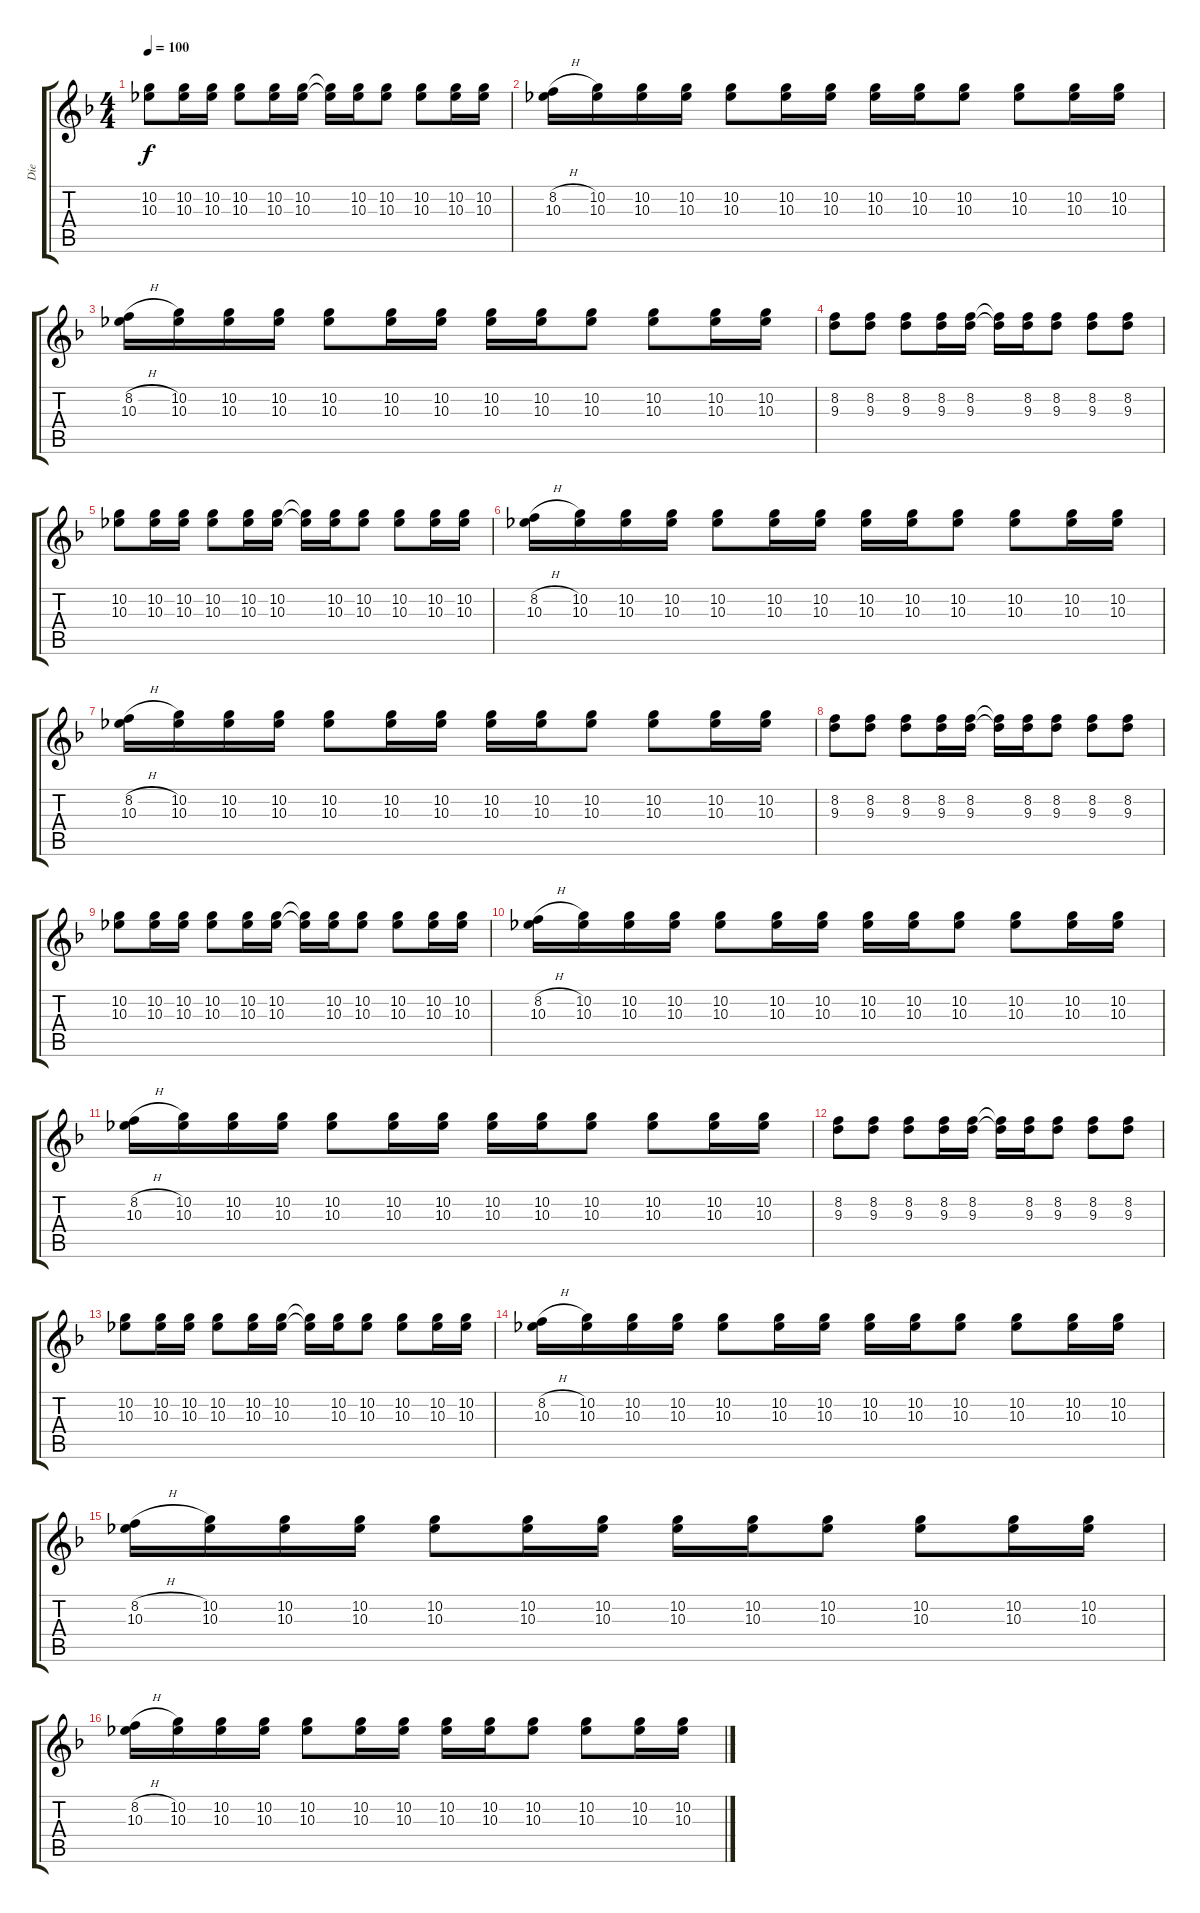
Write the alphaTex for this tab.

\track ("Die" "Die") {instrument acousticguitarsteel}
\staff {score tabs}
\tuning (D4 A3 F3 C3 G2 D2) {hide}
\ts (4 4)
\tempo 100
\clef g2
\ks f
(10.2 10.3).8{dy f} (10.2 10.3).16 (10.2 10.3).16 (10.2 10.3).8 (10.2 10.3).16 (10.2 10.3).16 (10.2{t} 10.3{t}).16 (10.2 10.3).16 (10.2 10.3).8 (10.2 10.3).8 (10.2 10.3).16 (10.2 10.3).16 |
(8.2{h} 10.3).16 (10.2 10.3).16 (10.2 10.3).16 (10.2 10.3).16 (10.2 10.3).8 (10.2 10.3).16 (10.2 10.3).16 (10.2 10.3).16 (10.2 10.3).16 (10.2 10.3).8 (10.2 10.3).8 (10.2 10.3).16 (10.2 10.3).16 |
(8.2{h} 10.3).16 (10.2 10.3).16 (10.2 10.3).16 (10.2 10.3).16 (10.2 10.3).8 (10.2 10.3).16 (10.2 10.3).16 (10.2 10.3).16 (10.2 10.3).16 (10.2 10.3).8 (10.2 10.3).8 (10.2 10.3).16 (10.2 10.3).16 |
(8.2 9.3).8 (8.2 9.3).8 (8.2 9.3).8 (8.2 9.3).16 (8.2 9.3).16 (8.2{t} 9.3{t}).16 (8.2 9.3).16 (8.2 9.3).8 (8.2 9.3).8 (8.2 9.3).8 |
(10.2 10.3).8 (10.2 10.3).16 (10.2 10.3).16 (10.2 10.3).8 (10.2 10.3).16 (10.2 10.3).16 (10.2{t} 10.3{t}).16 (10.2 10.3).16 (10.2 10.3).8 (10.2 10.3).8 (10.2 10.3).16 (10.2 10.3).16 |
(8.2{h} 10.3).16 (10.2 10.3).16 (10.2 10.3).16 (10.2 10.3).16 (10.2 10.3).8 (10.2 10.3).16 (10.2 10.3).16 (10.2 10.3).16 (10.2 10.3).16 (10.2 10.3).8 (10.2 10.3).8 (10.2 10.3).16 (10.2 10.3).16 |
(8.2{h} 10.3).16 (10.2 10.3).16 (10.2 10.3).16 (10.2 10.3).16 (10.2 10.3).8 (10.2 10.3).16 (10.2 10.3).16 (10.2 10.3).16 (10.2 10.3).16 (10.2 10.3).8 (10.2 10.3).8 (10.2 10.3).16 (10.2 10.3).16 |
(8.2 9.3).8 (8.2 9.3).8 (8.2 9.3).8 (8.2 9.3).16 (8.2 9.3).16 (8.2{t} 9.3{t}).16 (8.2 9.3).16 (8.2 9.3).8 (8.2 9.3).8 (8.2 9.3).8 |
(10.2 10.3).8 (10.2 10.3).16 (10.2 10.3).16 (10.2 10.3).8 (10.2 10.3).16 (10.2 10.3).16 (10.2{t} 10.3{t}).16 (10.2 10.3).16 (10.2 10.3).8 (10.2 10.3).8 (10.2 10.3).16 (10.2 10.3).16 |
(8.2{h} 10.3).16 (10.2 10.3).16 (10.2 10.3).16 (10.2 10.3).16 (10.2 10.3).8 (10.2 10.3).16 (10.2 10.3).16 (10.2 10.3).16 (10.2 10.3).16 (10.2 10.3).8 (10.2 10.3).8 (10.2 10.3).16 (10.2 10.3).16 |
(8.2{h} 10.3).16 (10.2 10.3).16 (10.2 10.3).16 (10.2 10.3).16 (10.2 10.3).8 (10.2 10.3).16 (10.2 10.3).16 (10.2 10.3).16 (10.2 10.3).16 (10.2 10.3).8 (10.2 10.3).8 (10.2 10.3).16 (10.2 10.3).16 |
(8.2 9.3).8 (8.2 9.3).8 (8.2 9.3).8 (8.2 9.3).16 (8.2 9.3).16 (8.2{t} 9.3{t}).16 (8.2 9.3).16 (8.2 9.3).8 (8.2 9.3).8 (8.2 9.3).8 |
(10.2 10.3).8 (10.2 10.3).16 (10.2 10.3).16 (10.2 10.3).8 (10.2 10.3).16 (10.2 10.3).16 (10.2{t} 10.3{t}).16 (10.2 10.3).16 (10.2 10.3).8 (10.2 10.3).8 (10.2 10.3).16 (10.2 10.3).16 |
(8.2{h} 10.3).16 (10.2 10.3).16 (10.2 10.3).16 (10.2 10.3).16 (10.2 10.3).8 (10.2 10.3).16 (10.2 10.3).16 (10.2 10.3).16 (10.2 10.3).16 (10.2 10.3).8 (10.2 10.3).8 (10.2 10.3).16 (10.2 10.3).16 |
(8.2{h} 10.3).16 (10.2 10.3).16 (10.2 10.3).16 (10.2 10.3).16 (10.2 10.3).8 (10.2 10.3).16 (10.2 10.3).16 (10.2 10.3).16 (10.2 10.3).16 (10.2 10.3).8 (10.2 10.3).8 (10.2 10.3).16 (10.2 10.3).16 |
(8.2{h} 10.3).16 (10.2 10.3).16 (10.2 10.3).16 (10.2 10.3).16 (10.2 10.3).8 (10.2 10.3).16 (10.2 10.3).16 (10.2 10.3).16 (10.2 10.3).16 (10.2 10.3).8 (10.2 10.3).8 (10.2 10.3).16 (10.2 10.3).16
